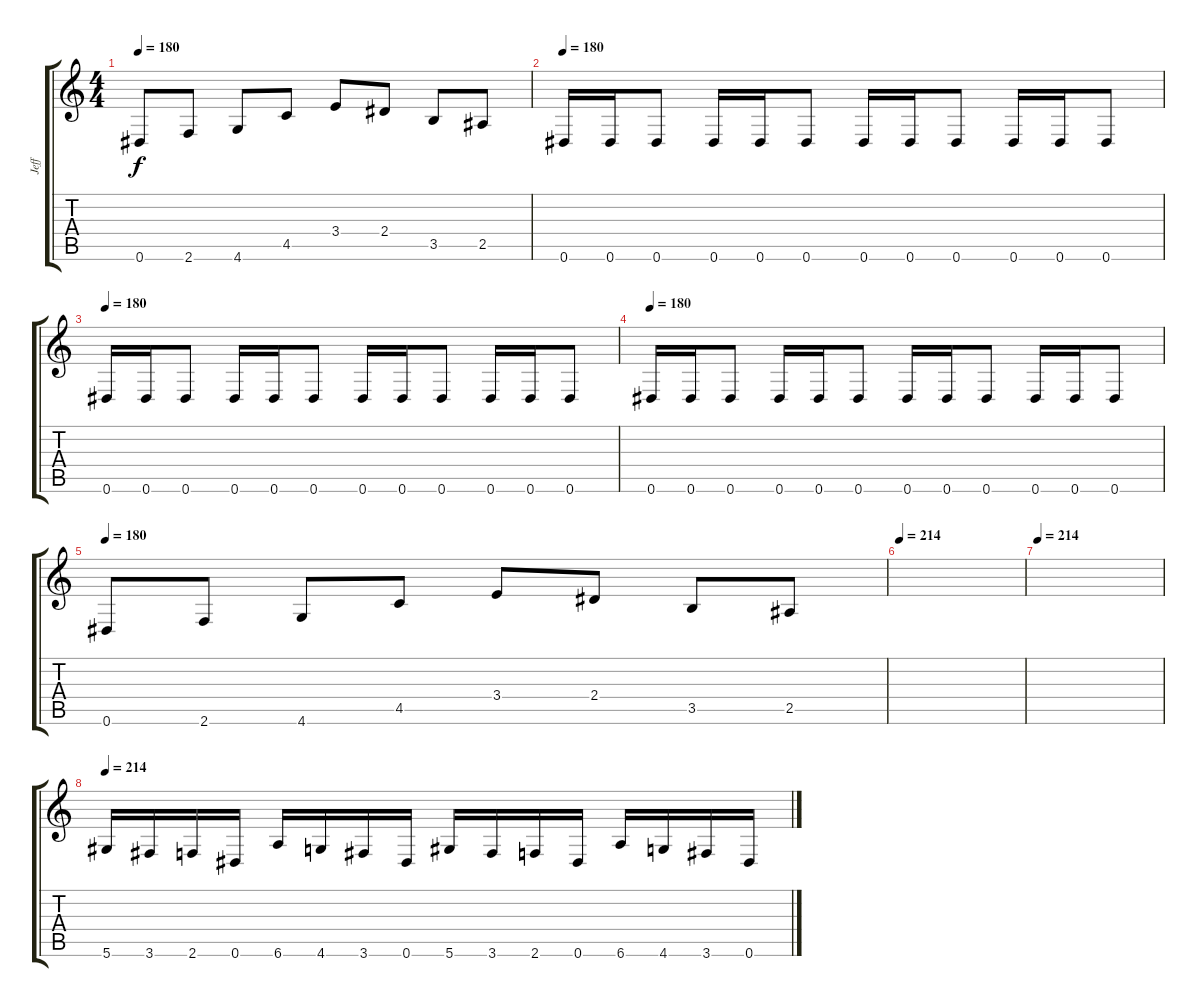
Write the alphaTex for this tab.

\track ("Jeff" "Jeff") {instrument distortionguitar}
\staff {score tabs}
\tuning (Eb4 Bb3 Gb3 Db3 Ab2 Eb2) {hide}
\ts (4 4)
\tempo 180
\clef g2
\ks c
0.6.8{dy f} 2.6.8 4.6.8 4.5.8 3.4.8 2.4.8 3.5.8 2.5.8 |
\tempo 180
0.6.16 0.6.16 0.6.8 0.6.16 0.6.16 0.6.8 0.6.16 0.6.16 0.6.8 0.6.16 0.6.16 0.6.8 |
\tempo 180
0.6.16 0.6.16 0.6.8 0.6.16 0.6.16 0.6.8 0.6.16 0.6.16 0.6.8 0.6.16 0.6.16 0.6.8 |
\tempo 180
0.6.16 0.6.16 0.6.8 0.6.16 0.6.16 0.6.8 0.6.16 0.6.16 0.6.8 0.6.16 0.6.16 0.6.8 |
\tempo 180
0.6.8 2.6.8 4.6.8 4.5.8 3.4.8 2.4.8 3.5.8 2.5.8 |
\tempo 214
|
\tempo 214
|
\tempo 214
5.6.16 3.6.16 2.6.16 0.6.16 6.6.16 4.6.16 3.6.16 0.6.16 5.6.16 3.6.16 2.6.16 0.6.16 6.6.16 4.6.16 3.6.16 0.6.16
